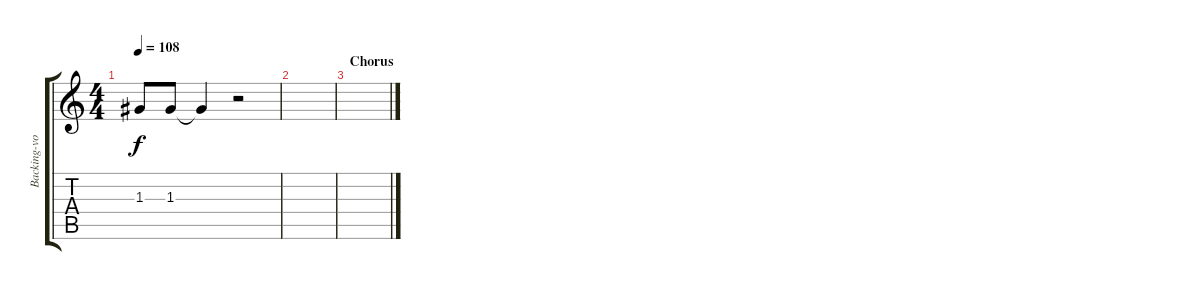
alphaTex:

\track ("Backing-vocals" "Backing-vo") {instrument acousticguitarnylon}
\staff {score tabs}
\tuning (E4 B3 G3 D3 A2 E2) {hide}
\ts (4 4)
\tempo 108
\clef g2
\ks c
1.3{t}.8{dy f} 1.3.8 1.3{t}.4 r.2 |
|
\section ("" "Chorus")
